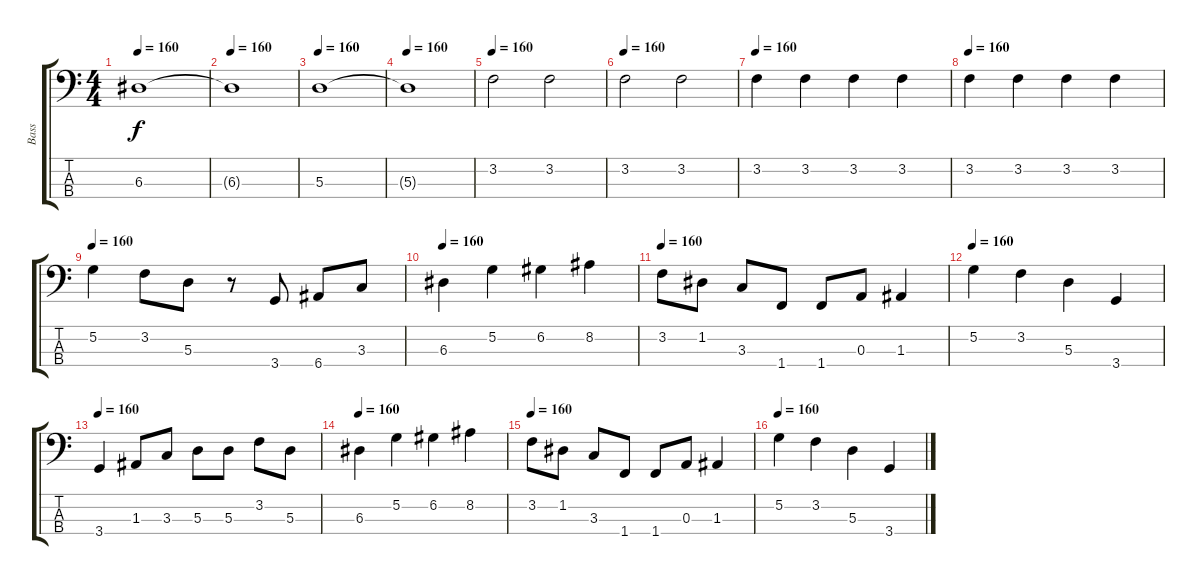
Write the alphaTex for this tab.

\track ("Bass" "Bass") {instrument fretlessbass}
\staff {score tabs}
\tuning (G2 D2 A1 E1) {hide}
\ts (4 4)
\tempo 160
\clef f4
\ks c
6.3.1{dy f} |
\tempo 160
6.3{t}.1 |
\tempo 160
5.3.1 |
\tempo 160
5.3{t}.1 |
\tempo 160
3.2.2 3.2.2 |
\tempo 160
3.2.2 3.2.2 |
\tempo 160
3.2.4 3.2.4 3.2.4 3.2.4 |
\tempo 160
3.2.4 3.2.4 3.2.4 3.2.4 |
\tempo 160
5.2.4 3.2.8 5.3.8 r.8 3.4.8 6.4.8 3.3.8 |
\tempo 160
6.3.4 5.2.4 6.2.4 8.2.4 |
\tempo 160
3.2.8 1.2.8 3.3.8 1.4.8 1.4.8 0.3.8 1.3.4 |
\tempo 160
5.2.4 3.2.4 5.3.4 3.4.4 |
\tempo 160
3.4.4 1.3.8 3.3.8 5.3.8 5.3.8 3.2.8 5.3.8 |
\tempo 160
6.3.4 5.2.4 6.2.4 8.2.4 |
\tempo 160
3.2.8 1.2.8 3.3.8 1.4.8 1.4.8 0.3.8 1.3.4 |
\tempo 160
5.2.4 3.2.4 5.3.4 3.4.4
